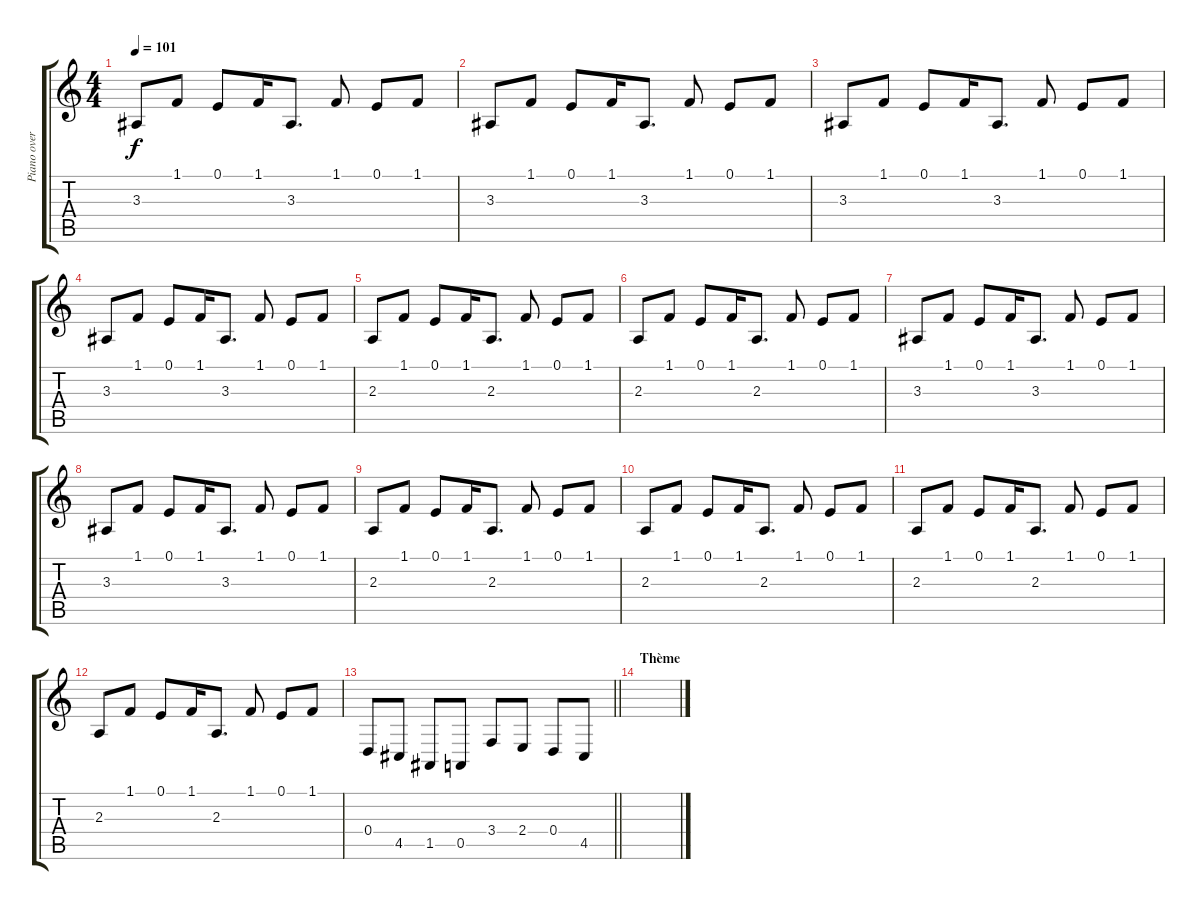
\track ("Piano overdub" "Piano over") {instrument acousticgrandpiano}
\staff {score tabs}
\tuning (E4 B3 G3 D3 A2 E2) {hide}
\ts (4 4)
\tempo 101
\clef g2
\ks c
3.3.8{dy f} 1.1.8 0.1.8 1.1.16 3.3.8{d} 1.1.8 0.1.8 1.1.8 |
3.3.8 1.1.8 0.1.8 1.1.16 3.3.8{d} 1.1.8 0.1.8 1.1.8 |
3.3.8 1.1.8 0.1.8 1.1.16 3.3.8{d} 1.1.8 0.1.8 1.1.8 |
3.3.8 1.1.8 0.1.8 1.1.16 3.3.8{d} 1.1.8 0.1.8 1.1.8 |
2.3.8 1.1.8 0.1.8 1.1.16 2.3.8{d} 1.1.8 0.1.8 1.1.8 |
2.3.8 1.1.8 0.1.8 1.1.16 2.3.8{d} 1.1.8 0.1.8 1.1.8 |
3.3.8 1.1.8 0.1.8 1.1.16 3.3.8{d} 1.1.8 0.1.8 1.1.8 |
3.3.8 1.1.8 0.1.8 1.1.16 3.3.8{d} 1.1.8 0.1.8 1.1.8 |
2.3.8 1.1.8 0.1.8 1.1.16 2.3.8{d} 1.1.8 0.1.8 1.1.8 |
2.3.8 1.1.8 0.1.8 1.1.16 2.3.8{d} 1.1.8 0.1.8 1.1.8 |
2.3.8 1.1.8 0.1.8 1.1.16 2.3.8{d} 1.1.8 0.1.8 1.1.8 |
2.3.8 1.1.8 0.1.8 1.1.16 2.3.8{d} 1.1.8 0.1.8 1.1.8 |
\barLineRight lightlight
0.4.8 4.5.8 1.5.8 0.5.8 3.4.8 2.4.8 0.4.8 4.5.8 |
\section ("" "Thème")
